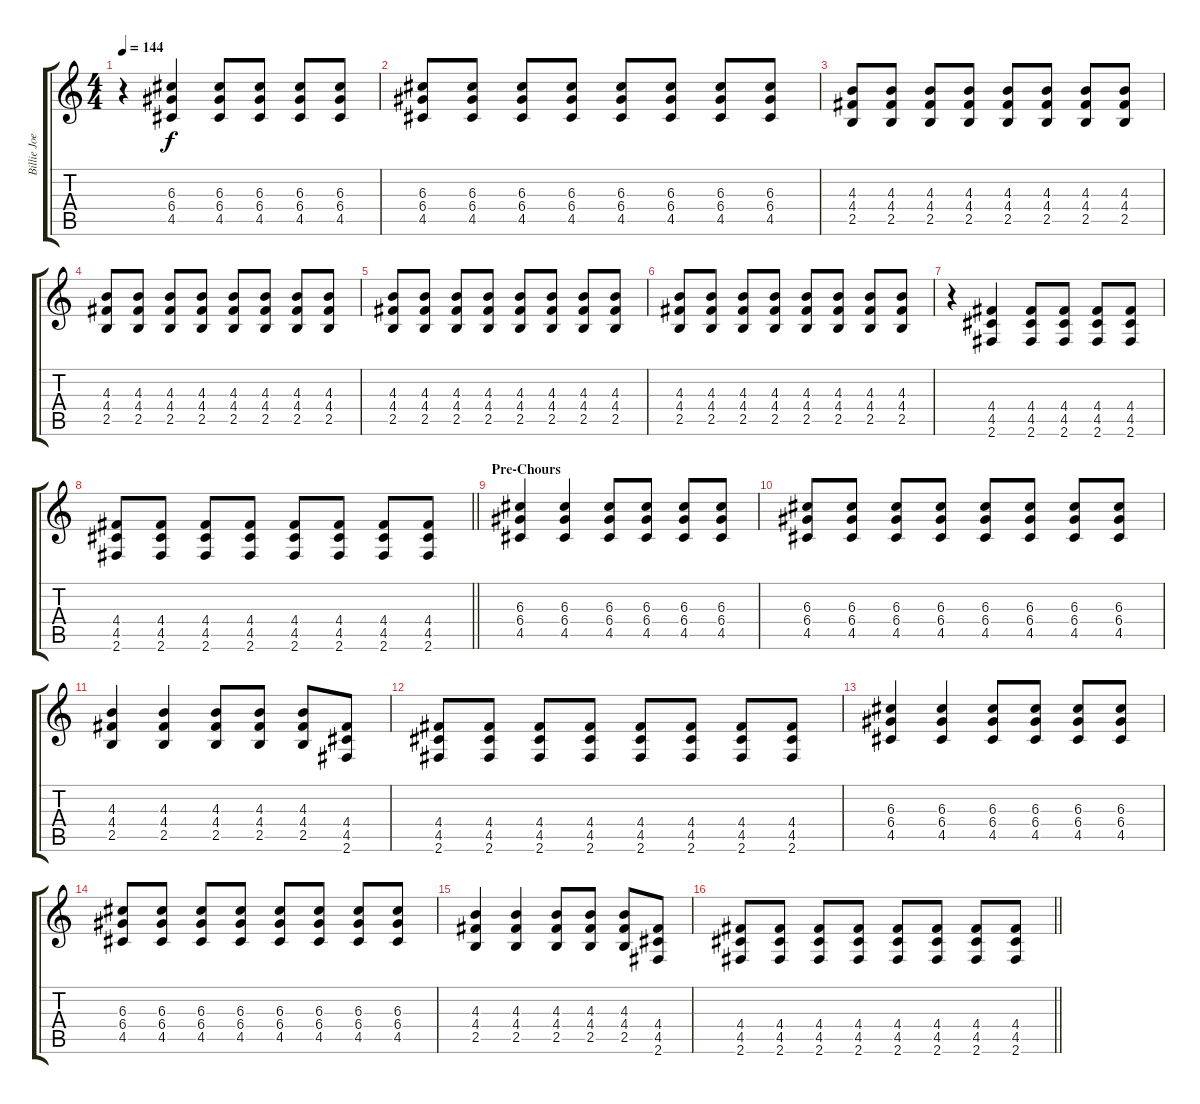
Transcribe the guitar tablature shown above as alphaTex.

\track ("Billie Joe - Rhythm Guitar" "Billie Joe") {instrument overdrivenguitar}
\staff {score tabs}
\tuning (E4 B3 G3 D3 A2 E2) {hide}
\ts (4 4)
\tempo 144
\clef g2
\ks c
r.4{dy f} (6.3 6.4 4.5).4 (6.3 6.4 4.5).8 (6.3 6.4 4.5).8 (6.3 6.4 4.5).8 (6.3 6.4 4.5).8 |
(6.3 6.4 4.5).8 (6.3 6.4 4.5).8 (6.3 6.4 4.5).8 (6.3 6.4 4.5).8 (6.3 6.4 4.5).8 (6.3 6.4 4.5).8 (6.3 6.4 4.5).8 (6.3 6.4 4.5).8 |
(4.3 4.4 2.5).8 (4.3 4.4 2.5).8 (4.3 4.4 2.5).8 (4.3 4.4 2.5).8 (4.3 4.4 2.5).8 (4.3 4.4 2.5).8 (4.3 4.4 2.5).8 (4.3 4.4 2.5).8 |
(4.3 4.4 2.5).8 (4.3 4.4 2.5).8 (4.3 4.4 2.5).8 (4.3 4.4 2.5).8 (4.3 4.4 2.5).8 (4.3 4.4 2.5).8 (4.3 4.4 2.5).8 (4.3 4.4 2.5).8 |
(4.3 4.4 2.5).8 (4.3 4.4 2.5).8 (4.3 4.4 2.5).8 (4.3 4.4 2.5).8 (4.3 4.4 2.5).8 (4.3 4.4 2.5).8 (4.3 4.4 2.5).8 (4.3 4.4 2.5).8 |
(4.3 4.4 2.5).8 (4.3 4.4 2.5).8 (4.3 4.4 2.5).8 (4.3 4.4 2.5).8 (4.3 4.4 2.5).8 (4.3 4.4 2.5).8 (4.3 4.4 2.5).8 (4.3 4.4 2.5).8 |
r.4 (4.4 4.5 2.6).4 (4.4 4.5 2.6).8 (4.4 4.5 2.6).8 (4.4 4.5 2.6).8 (4.4 4.5 2.6).8 |
\barLineRight lightlight
(4.4 4.5 2.6).8 (4.4 4.5 2.6).8 (4.4 4.5 2.6).8 (4.4 4.5 2.6).8 (4.4 4.5 2.6).8 (4.4 4.5 2.6).8 (4.4 4.5 2.6).8 (4.4 4.5 2.6).8 |
\section ("" "Pre-Chours")
(6.3 6.4 4.5).4 (6.3 6.4 4.5).4 (6.3 6.4 4.5).8 (6.3 6.4 4.5).8 (6.3 6.4 4.5).8 (6.3 6.4 4.5).8 |
(6.3 6.4 4.5).8 (6.3 6.4 4.5).8 (6.3 6.4 4.5).8 (6.3 6.4 4.5).8 (6.3 6.4 4.5).8 (6.3 6.4 4.5).8 (6.3 6.4 4.5).8 (6.3 6.4 4.5).8 |
(4.3 4.4 2.5).4 (4.3 4.4 2.5).4 (4.3 4.4 2.5).8 (4.3 4.4 2.5).8 (4.3 4.4 2.5).8 (4.4 4.5 2.6).8 |
(4.4 4.5 2.6).8 (4.4 4.5 2.6).8 (4.4 4.5 2.6).8 (4.4 4.5 2.6).8 (4.4 4.5 2.6).8 (4.4 4.5 2.6).8 (4.4 4.5 2.6).8 (4.4 4.5 2.6).8 |
(6.3 6.4 4.5).4 (6.3 6.4 4.5).4 (6.3 6.4 4.5).8 (6.3 6.4 4.5).8 (6.3 6.4 4.5).8 (6.3 6.4 4.5).8 |
(6.3 6.4 4.5).8 (6.3 6.4 4.5).8 (6.3 6.4 4.5).8 (6.3 6.4 4.5).8 (6.3 6.4 4.5).8 (6.3 6.4 4.5).8 (6.3 6.4 4.5).8 (6.3 6.4 4.5).8 |
(4.3 4.4 2.5).4 (4.3 4.4 2.5).4 (4.3 4.4 2.5).8 (4.3 4.4 2.5).8 (4.3 4.4 2.5).8 (4.4 4.5 2.6).8 |
\barLineRight lightlight
(4.4 4.5 2.6).8 (4.4 4.5 2.6).8 (4.4 4.5 2.6).8 (4.4 4.5 2.6).8 (4.4 4.5 2.6).8 (4.4 4.5 2.6).8 (4.4 4.5 2.6).8 (4.4 4.5 2.6).8
